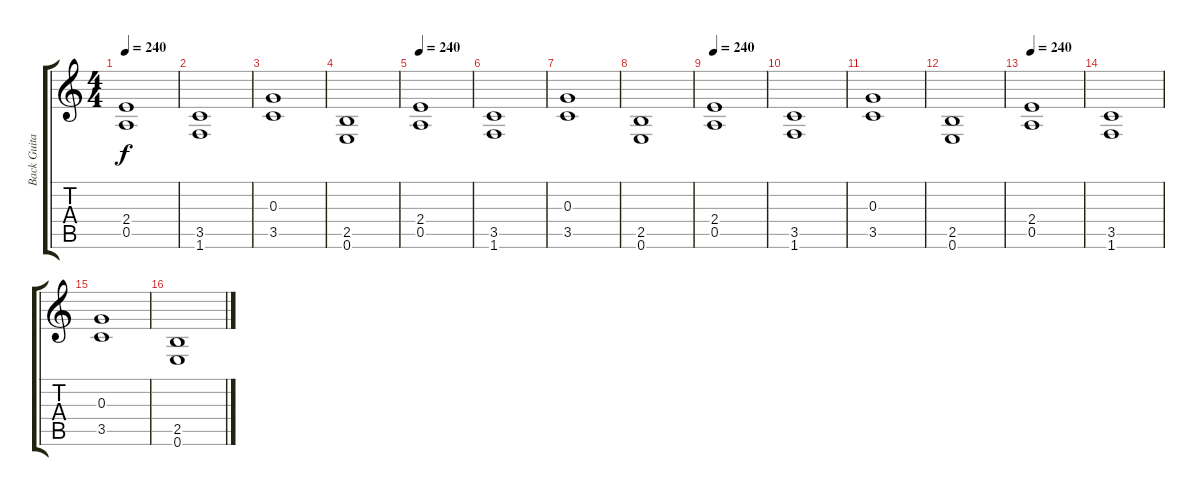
\track ("Back Guitar" "Back Guita") {instrument overdrivenguitar}
\staff {score tabs}
\tuning (E4 B3 G3 D3 A2 E2) {hide}
\ts (4 4)
\tempo 240
\clef g2
\ks c
(2.4 0.5).1{dy f} |
(3.5 1.6).1 |
(0.3 3.5).1 |
(2.5 0.6).1 |
\tempo 240
(2.4 0.5).1 |
(3.5 1.6).1 |
(0.3 3.5).1 |
(2.5 0.6).1 |
\tempo 240
(2.4 0.5).1 |
(3.5 1.6).1 |
(0.3 3.5).1 |
(2.5 0.6).1 |
\tempo 240
(2.4 0.5).1 |
(3.5 1.6).1 |
(0.3 3.5).1 |
(2.5 0.6).1
